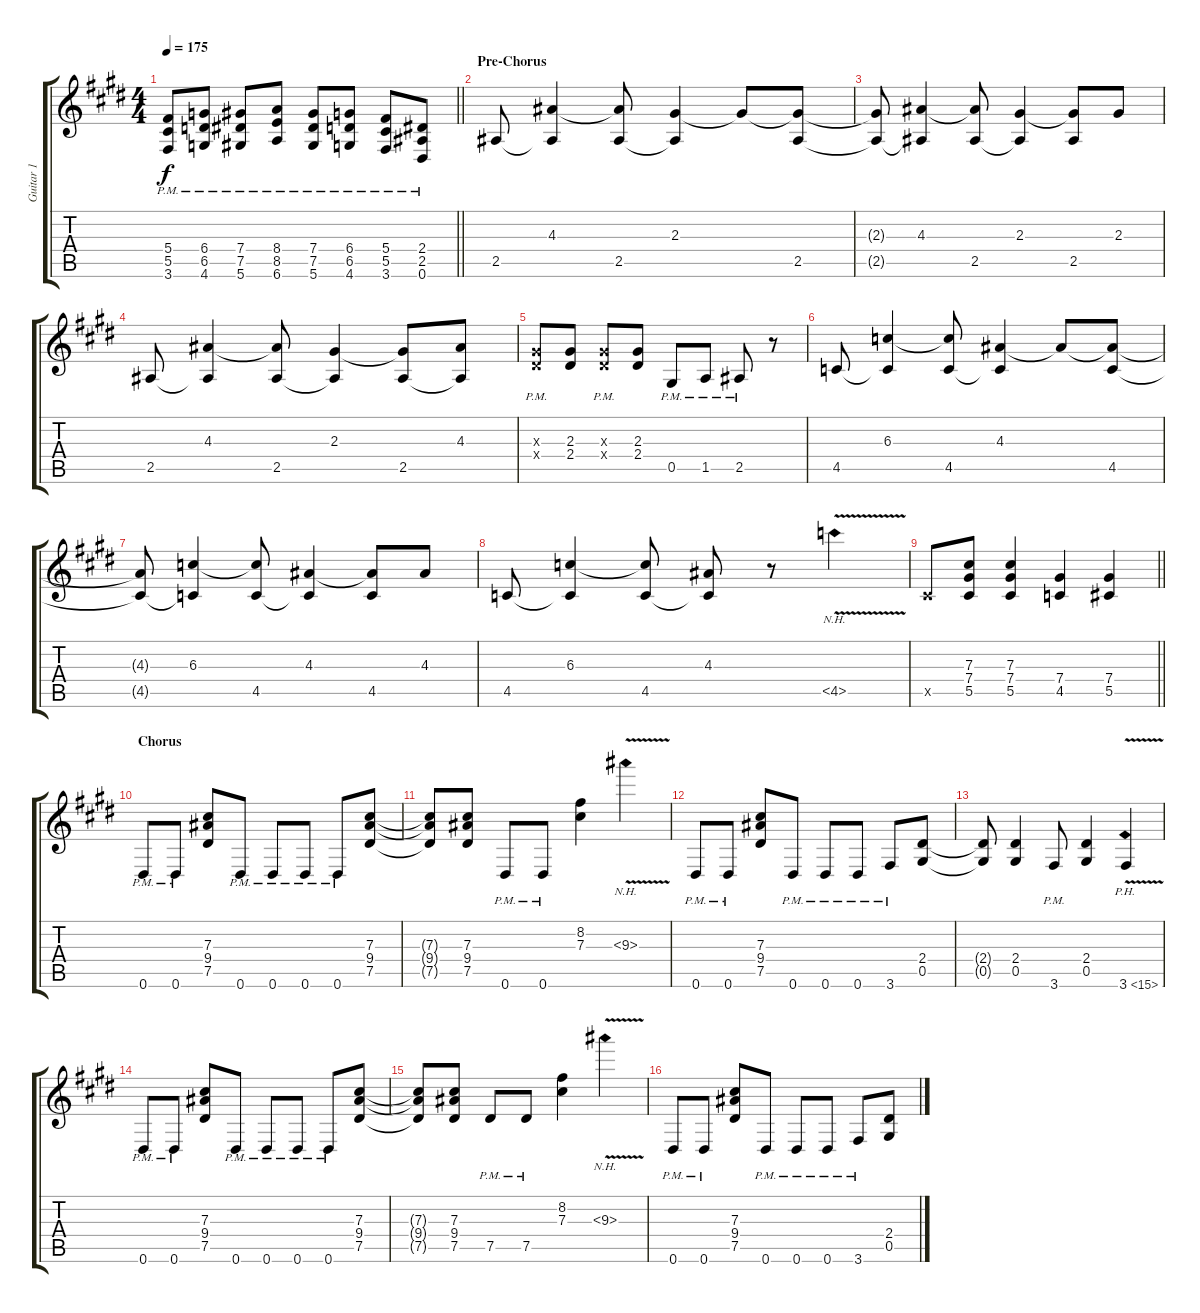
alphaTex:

\track ("Guitar 1" "Guitar 1") {instrument distortionguitar}
\staff {score tabs}
\tuning (Eb4 Bb3 Gb3 Db3 Ab2 Eb2) {hide}
\ts (4 4)
\tempo 175
\clef g2
\barLineRight lightlight
\ks e
(5.4{pm} 5.5{pm} 3.6{pm}).8{dy f} (6.4{pm} 6.5{pm} 4.6{pm}).8 (7.4{pm} 7.5{pm} 5.6{pm}).8 (8.4{pm} 8.5{pm} 6.6{pm}).8 (7.4{pm} 7.5{pm} 5.6{pm}).8 (6.4{pm} 6.5{pm} 4.6{pm}).8 (5.4{pm} 5.5{pm} 3.6{pm}).8 (2.4{pm} 2.5{pm} 0.6{pm}).8 |
\section ("" "Pre-Chorus")
2.5.8 (4.3 2.5{t}).4 (4.3{t} 2.5).8 (2.3 2.5{t}).4 2.3{t}.8 (2.3{t} 2.5).8 |
(2.3{t} 2.5{t}).8 (4.3 2.5{t}).4 (4.3{t} 2.5).8 (2.3 2.5{t}).4 (2.3{t} 2.5).8 2.3.8 |
2.5.8 (4.3 2.5{t}).4 (4.3{t} 2.5).8 (2.3 2.5{t}).4 (2.3{t} 2.5).8 (4.3 2.5{t}).8 |
(2.3{pm x} 2.4{pm x}).8 (2.3 2.4).8 (2.3{pm x} 2.4{pm x}).8 (2.3 2.4).8 0.5{pm}.8 1.5{pm}.8 2.5{pm}.8 r.8 |
4.5.8 (6.3 4.5{t}).4 (6.3{t} 4.5).8 (4.3 4.5{t}).4 4.3{t}.8 (4.3{t} 4.5).8 |
(4.3{t} 4.5{t}).8 (6.3 4.5{t}).4 (6.3{t} 4.5).8 (4.3 4.5{t}).4 (4.3{t} 4.5).8 4.3.8 |
4.5.8 (6.3 4.5{t}).4 (6.3{t} 4.5).8 (4.3 4.5{t}).8 r.8 4.5{nh v}.4 |
\barLineRight lightlight
5.5{x}.8 (7.3 7.4 5.5).8 (7.3 7.4 5.5).4 (7.4 4.5).4 (7.4 5.5).4 |
\section ("" "Chorus")
0.6{pm}.8 0.6{pm}.8 (7.3 9.4 7.5).8 0.6{pm}.8 0.6{pm}.8 0.6{pm}.8 0.6{pm}.8 (7.3 9.4 7.5).8 |
(7.3{t} 9.4{t} 7.5{t}).8 (7.3 9.4 7.5).8 0.6{pm}.8 0.6{pm}.8 (8.2 7.3).4 9.3{nh v}.4 |
0.6{pm}.8 0.6{pm}.8 (7.3 9.4 7.5).8 0.6{pm}.8 0.6{pm}.8 0.6{pm}.8 3.6{pm}.8 (2.4 0.5).8 |
(2.4{t} 0.5{t}).8 (2.4 0.5).4 3.6{pm}.8 (2.4 0.5).4 3.6{ph 12 v}.4 |
0.6{pm}.8 0.6{pm}.8 (7.3 9.4 7.5).8 0.6{pm}.8 0.6{pm}.8 0.6{pm}.8 0.6{pm}.8 (7.3 9.4 7.5).8 |
(7.3{t} 9.4{t} 7.5{t}).8 (7.3 9.4 7.5).8 7.5{pm}.8 7.5{pm}.8 (8.2 7.3).4 9.3{nh v}.4 |
0.6{pm}.8 0.6{pm}.8 (7.3 9.4 7.5).8 0.6{pm}.8 0.6{pm}.8 0.6{pm}.8 3.6{pm}.8 (2.4 0.5).8
